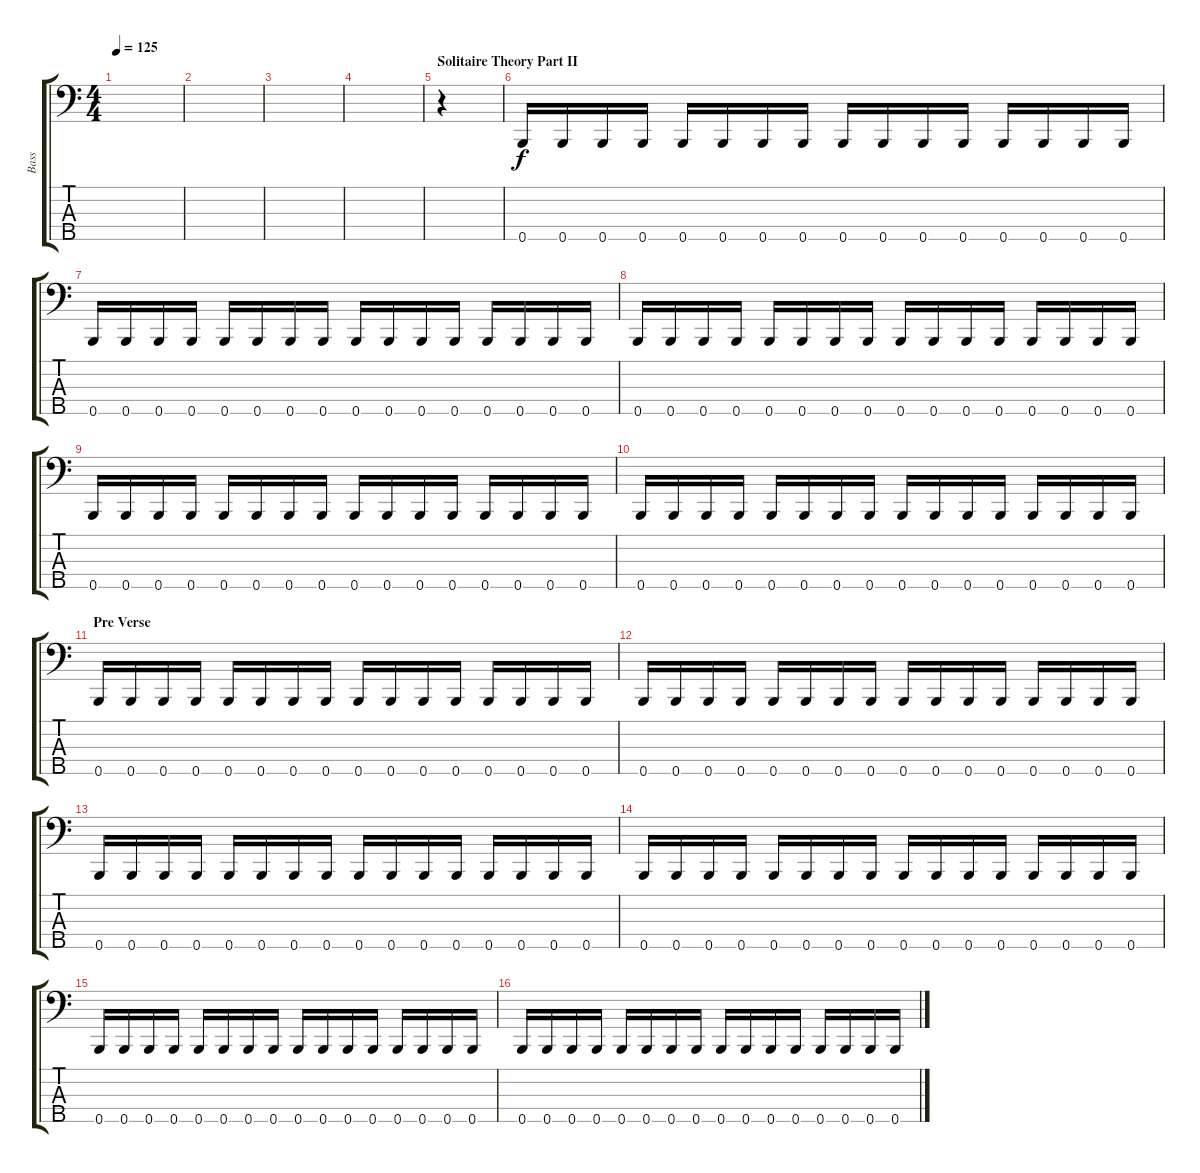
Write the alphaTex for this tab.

\track ("Bass" "Bass") {instrument electricbassfinger}
\staff {score tabs}
\tuning (G2 D2 A1 E1 B0) {hide}
\ts (4 4)
\tempo 125
\clef f4
\ks c
|
|
|
|
\section ("" "Solitaire Theory Part II")
r.4 |
0.5.16 0.5.16 0.5.16 0.5.16 0.5.16 0.5.16 0.5.16 0.5.16 0.5.16 0.5.16 0.5.16 0.5.16 0.5.16 0.5.16 0.5.16 0.5.16 |
0.5.16 0.5.16 0.5.16 0.5.16 0.5.16 0.5.16 0.5.16 0.5.16 0.5.16 0.5.16 0.5.16 0.5.16 0.5.16 0.5.16 0.5.16 0.5.16 |
0.5.16 0.5.16 0.5.16 0.5.16 0.5.16 0.5.16 0.5.16 0.5.16 0.5.16 0.5.16 0.5.16 0.5.16 0.5.16 0.5.16 0.5.16 0.5.16 |
0.5.16 0.5.16 0.5.16 0.5.16 0.5.16 0.5.16 0.5.16 0.5.16 0.5.16 0.5.16 0.5.16 0.5.16 0.5.16 0.5.16 0.5.16 0.5.16 |
0.5.16 0.5.16 0.5.16 0.5.16 0.5.16 0.5.16 0.5.16 0.5.16 0.5.16 0.5.16 0.5.16 0.5.16 0.5.16 0.5.16 0.5.16 0.5.16 |
\section ("" "Pre Verse")
0.5.16 0.5.16 0.5.16 0.5.16 0.5.16 0.5.16 0.5.16 0.5.16 0.5.16 0.5.16 0.5.16 0.5.16 0.5.16 0.5.16 0.5.16 0.5.16 |
0.5.16 0.5.16 0.5.16 0.5.16 0.5.16 0.5.16 0.5.16 0.5.16 0.5.16 0.5.16 0.5.16 0.5.16 0.5.16 0.5.16 0.5.16 0.5.16 |
0.5.16 0.5.16 0.5.16 0.5.16 0.5.16 0.5.16 0.5.16 0.5.16 0.5.16 0.5.16 0.5.16 0.5.16 0.5.16 0.5.16 0.5.16 0.5.16 |
0.5.16 0.5.16 0.5.16 0.5.16 0.5.16 0.5.16 0.5.16 0.5.16 0.5.16 0.5.16 0.5.16 0.5.16 0.5.16 0.5.16 0.5.16 0.5.16 |
0.5.16 0.5.16 0.5.16 0.5.16 0.5.16 0.5.16 0.5.16 0.5.16 0.5.16 0.5.16 0.5.16 0.5.16 0.5.16 0.5.16 0.5.16 0.5.16 |
0.5.16 0.5.16 0.5.16 0.5.16 0.5.16 0.5.16 0.5.16 0.5.16 0.5.16 0.5.16 0.5.16 0.5.16 0.5.16 0.5.16 0.5.16 0.5.16
